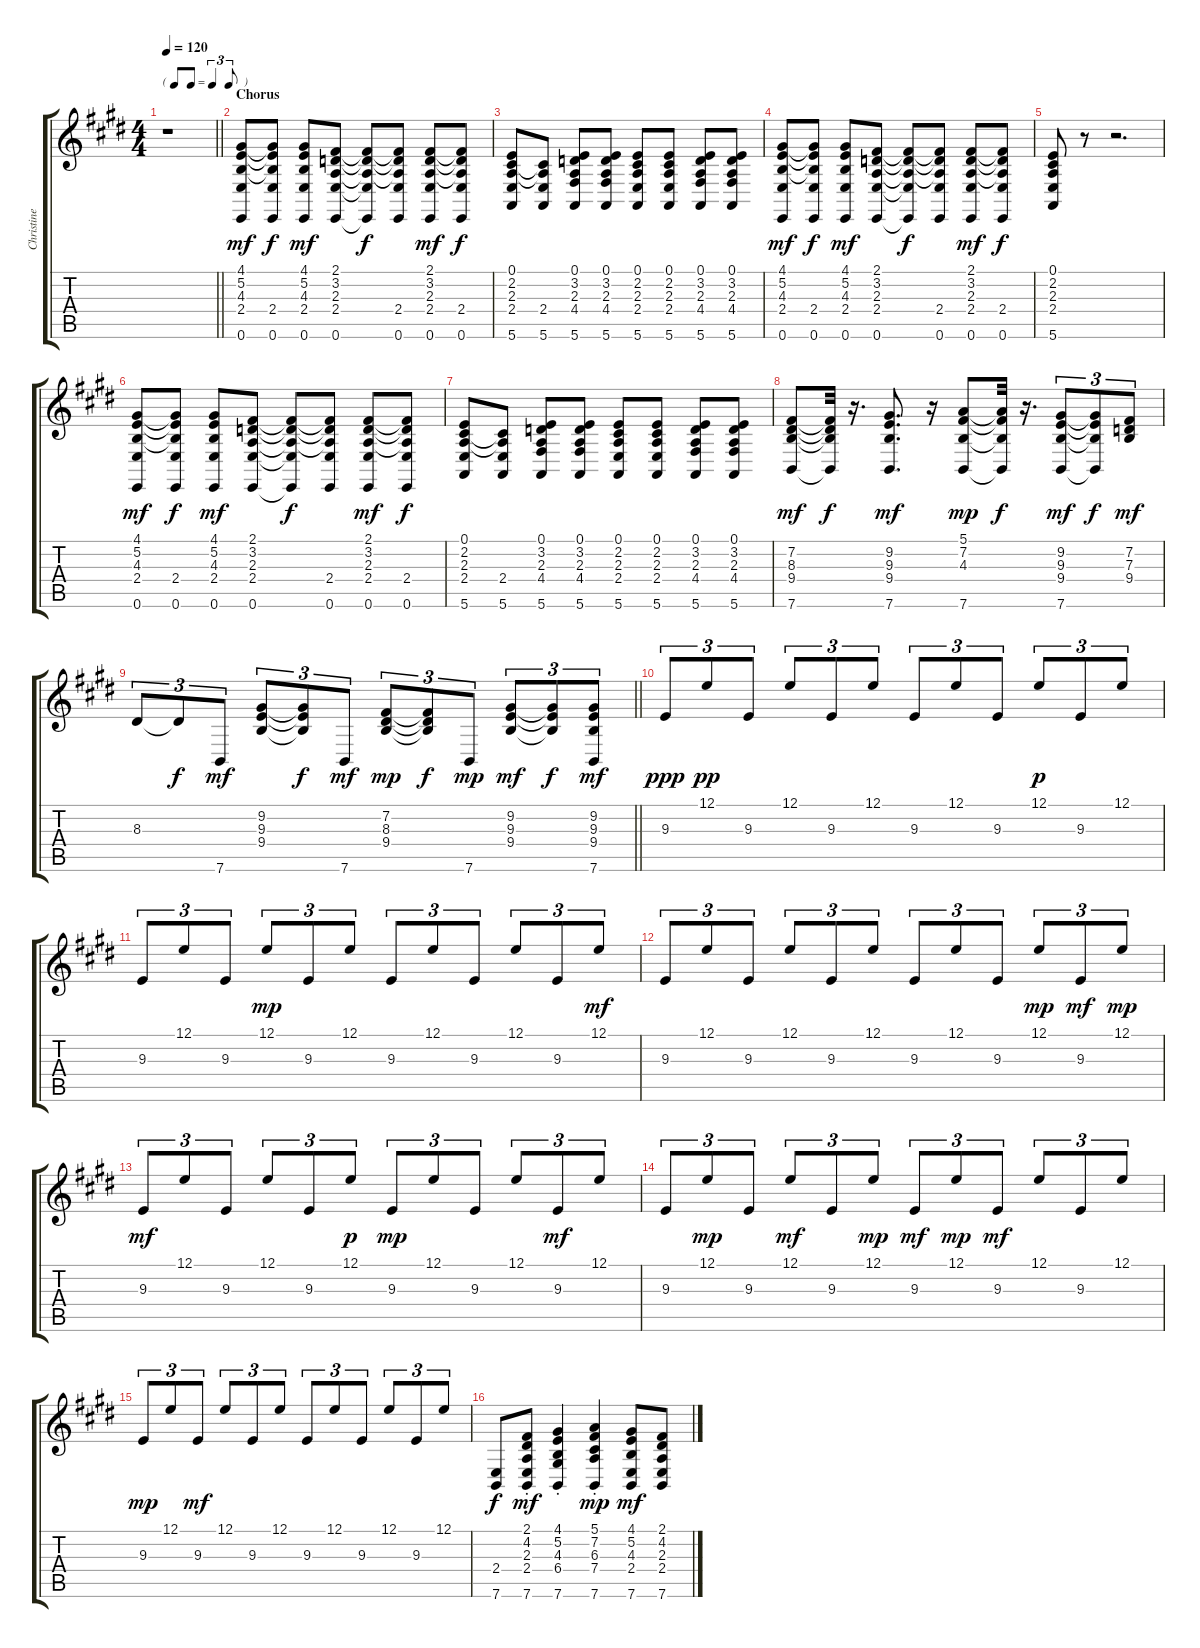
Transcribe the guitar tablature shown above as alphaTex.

\track ("Christine McVie (Honky Tonk Piano)" "Christine ") {instrument honkytonkpiano}
\staff {score tabs}
\tuning (E4 B3 G3 D3 A2 E2) {hide}
\ts (4 4)
\tf triplet8th
\tempo 120
\clef g2
\barLineRight lightlight
\ks e
r.1{dy mf} |
\section ("" "Chorus")
(4.1 5.2 4.3 2.4 0.6).8 (4.1{t} 5.2{t} 4.3{t} 2.4 0.6).8{dy f} (4.1 5.2 4.3 2.4 0.6).8{dy mf} (2.1 3.2 2.3 2.4 0.6).8 (2.1{t} 3.2{t} 2.3{t} 2.4{t} 0.6{t}).8{dy f} (2.1{t} 3.2{t} 2.3{t} 2.4 0.6).8 (2.1 3.2 2.3 2.4 0.6).8{dy mf} (2.1{t} 3.2{t} 2.3{t} 2.4 0.6).8{dy f} |
(0.1 2.2 2.3 2.4 5.6).8 (2.2{t} 2.3{t} 2.4 5.6).8 (0.1 3.2 2.3 4.4 5.6).8 (0.1 3.2 2.3 4.4 5.6).8 (0.1 2.2 2.3 2.4 5.6).8 (0.1 2.2 2.3 2.4 5.6).8 (0.1 3.2 2.3 4.4 5.6).8 (0.1 3.2 2.3 4.4 5.6).8 |
(4.1 5.2 4.3 2.4 0.6).8{dy mf} (4.1{t} 5.2{t} 4.3{t} 2.4 0.6).8{dy f} (4.1 5.2 4.3 2.4 0.6).8{dy mf} (2.1 3.2 2.3 2.4 0.6).8 (2.1{t} 3.2{t} 2.3{t} 2.4{t} 0.6{t}).8{dy f} (2.1{t} 3.2{t} 2.3{t} 2.4 0.6).8 (2.1 3.2 2.3 2.4 0.6).8{dy mf} (2.1{t} 3.2{t} 2.3{t} 2.4 0.6).8{dy f} |
(0.1 2.2 2.3 2.4 5.6).8 r.8 r.2{d} |
(4.1 5.2 4.3 2.4 0.6).8{dy mf} (4.1{t} 5.2{t} 4.3{t} 2.4 0.6).8{dy f} (4.1 5.2 4.3 2.4 0.6).8{dy mf} (2.1 3.2 2.3 2.4 0.6).8 (2.1{t} 3.2{t} 2.3{t} 2.4{t} 0.6{t}).8{dy f} (2.1{t} 3.2{t} 2.3{t} 2.4 0.6).8 (2.1 3.2 2.3 2.4 0.6).8{dy mf} (2.1{t} 3.2{t} 2.3{t} 2.4 0.6).8{dy f} |
(0.1 2.2 2.3 2.4 5.6).8 (2.2{t} 2.3{t} 2.4 5.6).8 (0.1 3.2 2.3 4.4 5.6).8 (0.1 3.2 2.3 4.4 5.6).8 (0.1 2.2 2.3 2.4 5.6).8 (0.1 2.2 2.3 2.4 5.6).8 (0.1 3.2 2.3 4.4 5.6).8 (0.1 3.2 2.3 4.4 5.6).8 |
(7.2 8.3 9.4 7.6).8{dy mf} (7.2{t} 8.3{t} 9.4{t} 7.6{t}).32{dy f} r.16{d} (9.2 9.3 9.4 7.6).8{d dy mf} r.16 (5.1 7.2 4.3 7.6).8{dy mp} (5.1{t} 7.2{t} 4.3{t} 7.6{t}).32{dy f} r.16{d} (9.2 9.3 9.4 7.6).8{tu (3 2) dy mf} (9.2{t} 9.3{t} 9.4{t} 7.6{t}).8{tu (3 2) dy f} (7.2 7.3 9.4).8{tu (3 2) dy mf} |
\barLineRight lightlight
8.3.8{tu (3 2)} 8.3{t}.8{tu (3 2) dy f} 7.6.8{tu (3 2) dy mf} (9.2 9.3 9.4).8{tu (3 2)} (9.2{t} 9.3{t} 9.4{t}).8{tu (3 2) dy f} 7.6.8{tu (3 2) dy mf} (7.2 8.3 9.4).8{tu (3 2) dy mp} (7.2{t} 8.3{t} 9.4{t}).8{tu (3 2) dy f} 7.6.8{tu (3 2) dy mp} (9.2 9.3 9.4).8{tu (3 2) dy mf} (9.2{t} 9.3{t} 9.4{t}).8{tu (3 2) dy f} (9.2 9.3 9.4 7.6).8{tu (3 2) dy mf} |
9.3.8{tu (3 2) dy ppp} 12.1.8{tu (3 2) dy pp} 9.3.8{tu (3 2)} 12.1.8{tu (3 2)} 9.3.8{tu (3 2)} 12.1.8{tu (3 2)} 9.3.8{tu (3 2)} 12.1.8{tu (3 2)} 9.3.8{tu (3 2)} 12.1.8{tu (3 2) dy p} 9.3.8{tu (3 2)} 12.1.8{tu (3 2)} |
9.3.8{tu (3 2)} 12.1.8{tu (3 2)} 9.3.8{tu (3 2)} 12.1.8{tu (3 2) dy mp} 9.3.8{tu (3 2)} 12.1.8{tu (3 2)} 9.3.8{tu (3 2)} 12.1.8{tu (3 2)} 9.3.8{tu (3 2)} 12.1.8{tu (3 2)} 9.3.8{tu (3 2)} 12.1.8{tu (3 2) dy mf} |
9.3.8{tu (3 2)} 12.1.8{tu (3 2)} 9.3.8{tu (3 2)} 12.1.8{tu (3 2)} 9.3.8{tu (3 2)} 12.1.8{tu (3 2)} 9.3.8{tu (3 2)} 12.1.8{tu (3 2)} 9.3.8{tu (3 2)} 12.1.8{tu (3 2) dy mp} 9.3.8{tu (3 2) dy mf} 12.1.8{tu (3 2) dy mp} |
9.3.8{tu (3 2) dy mf} 12.1.8{tu (3 2)} 9.3.8{tu (3 2)} 12.1.8{tu (3 2)} 9.3.8{tu (3 2)} 12.1.8{tu (3 2) dy p} 9.3.8{tu (3 2) dy mp} 12.1.8{tu (3 2)} 9.3.8{tu (3 2)} 12.1.8{tu (3 2)} 9.3.8{tu (3 2) dy mf} 12.1.8{tu (3 2)} |
9.3.8{tu (3 2)} 12.1.8{tu (3 2) dy mp} 9.3.8{tu (3 2)} 12.1.8{tu (3 2) dy mf} 9.3.8{tu (3 2)} 12.1.8{tu (3 2) dy mp} 9.3.8{tu (3 2) dy mf} 12.1.8{tu (3 2) dy mp} 9.3.8{tu (3 2) dy mf} 12.1.8{tu (3 2)} 9.3.8{tu (3 2)} 12.1.8{tu (3 2)} |
9.3.8{tu (3 2) dy mp} 12.1.8{tu (3 2)} 9.3.8{tu (3 2) dy mf} 12.1.8{tu (3 2)} 9.3.8{tu (3 2)} 12.1.8{tu (3 2)} 9.3.8{tu (3 2)} 12.1.8{tu (3 2)} 9.3.8{tu (3 2)} 12.1.8{tu (3 2)} 9.3.8{tu (3 2)} 12.1.8{tu (3 2)} |
(2.4 7.6).8{dy f} (2.1{st} 4.2{st} 2.3 2.4 7.6).8{dy mf} (4.1 5.2{st} 4.3 6.4 7.6).4 (5.1{st} 7.2{st} 6.3{st} 7.4 7.6{st}).4{dy mp} (4.1 5.2 4.3 2.4 7.6).8{dy mf} (2.1 4.2 2.3 2.4 7.6).8
